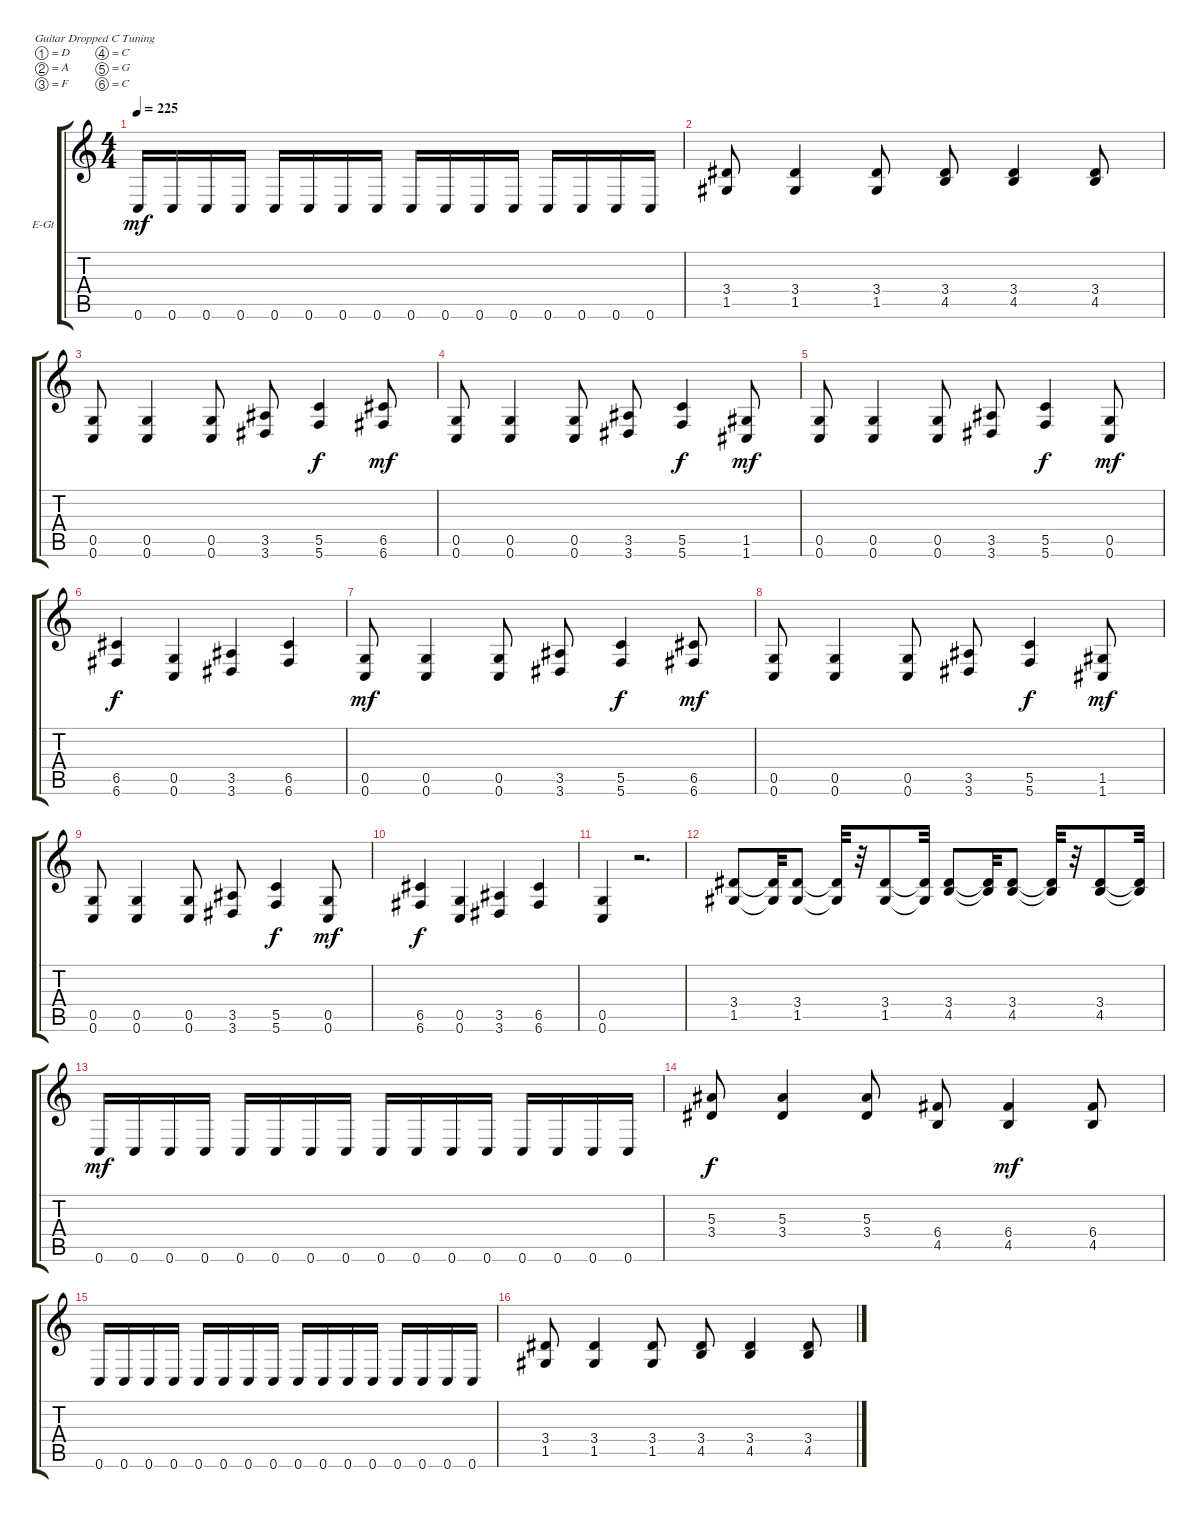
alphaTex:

\bracketExtendMode groupsimilarinstruments
\firstSystemTrackNameOrientation horizontal
\otherSystemsTrackNameOrientation horizontal
\track ("Guitar 2" "E-Gt") {instrument distortionguitar}
\staff {score tabs}
\tuning (D4 A3 F3 C3 G2 C2)
\ts (4 4)
\tempo 225
\clef g2
\ks c
0.6.16{dy mf} 0.6.16 0.6.16 0.6.16 0.6.16 0.6.16 0.6.16 0.6.16 0.6.16 0.6.16 0.6.16 0.6.16 0.6.16 0.6.16 0.6.16 0.6.16 |
(3.4 1.5).8 (3.4 1.5).4 (3.4 1.5).8 (3.4 4.5).8 (3.4 4.5).4 (3.4 4.5).8 |
(0.5 0.6).8 (0.5 0.6).4 (0.5 0.6).8 (3.5 3.6).8 (5.5 5.6).4{dy f} (6.5 6.6).8{dy mf} |
(0.5 0.6).8 (0.5 0.6).4 (0.5 0.6).8 (3.5 3.6).8 (5.5 5.6).4{dy f} (1.5 1.6).8{dy mf} |
(0.5 0.6).8 (0.5 0.6).4 (0.5 0.6).8 (3.5 3.6).8 (5.5 5.6).4{dy f} (0.5 0.6).8{dy mf} |
(6.5 6.6).4{dy f} (0.5 0.6).4 (3.5 3.6).4 (6.5 6.6).4 |
(0.5 0.6).8{dy mf} (0.5 0.6).4 (0.5 0.6).8 (3.5 3.6).8 (5.5 5.6).4{dy f} (6.5 6.6).8{dy mf} |
(0.5 0.6).8 (0.5 0.6).4 (0.5 0.6).8 (3.5 3.6).8 (5.5 5.6).4{dy f} (1.5 1.6).8{dy mf} |
(0.5 0.6).8 (0.5 0.6).4 (0.5 0.6).8 (3.5 3.6).8 (5.5 5.6).4{dy f} (0.5 0.6).8{dy mf} |
(6.5 6.6).4{dy f} (0.5 0.6).4 (3.5 3.6).4 (6.5 6.6).4 |
(0.5 0.6).4 r.2{d} |
(3.4 1.5).8 (3.4{t} 1.5{t}).32 (3.4 1.5).8 (3.4{t} 1.5{t}).32 r.32 (3.4 1.5).8 (3.4{t} 1.5{t}).32 (3.4 4.5).8 (3.4{t} 4.5{t}).32 (3.4 4.5).8 (3.4{t} 4.5{t}).32 r.32 (3.4 4.5).8 (3.4{t} 4.5{t}).32 |
0.6.16{dy mf} 0.6.16 0.6.16 0.6.16 0.6.16 0.6.16 0.6.16 0.6.16 0.6.16 0.6.16 0.6.16 0.6.16 0.6.16 0.6.16 0.6.16 0.6.16 |
(5.3 3.4).8{dy f} (5.3 3.4).4 (5.3 3.4).8 (6.4 4.5).8 (6.4 4.5).4{dy mf} (6.4 4.5).8 |
0.6.16 0.6.16 0.6.16 0.6.16 0.6.16 0.6.16 0.6.16 0.6.16 0.6.16 0.6.16 0.6.16 0.6.16 0.6.16 0.6.16 0.6.16 0.6.16 |
(3.4 1.5).8 (3.4 1.5).4 (3.4 1.5).8 (3.4 4.5).8 (3.4 4.5).4 (3.4 4.5).8
